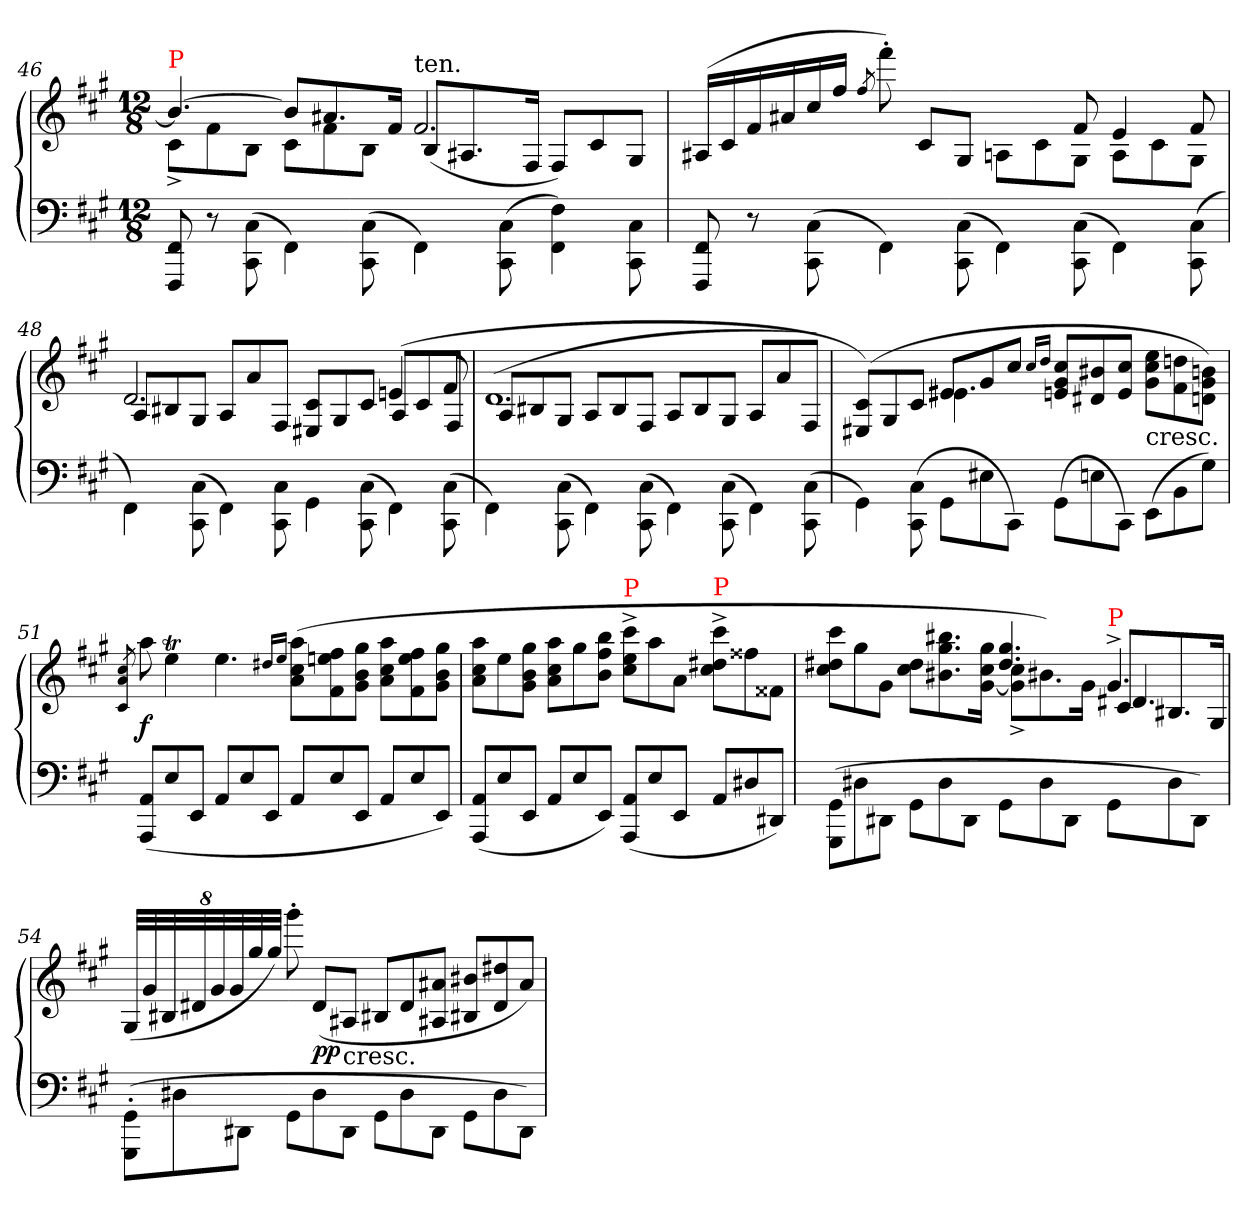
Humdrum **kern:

**kern	**kern	**dynam
*part1	*part1	*part1
*staff2	*staff1	*staff1/2
*clefF4	*clefG2	*
*k[f#c#g#]	*k[f#c#g#]	*
*M12/8	*M12/8	*
=46	=46	=46
*	*^	*
!	!LO:TX:a:color=red:t=P	!	!
8FF# 8FFF#	4.b_	8c#^>L	.
8r	.	8f#	.
(>8C#\ 8CC#\	.	8BJ	.
4FF#\)	8bL]	8c#L	.
.	8.a#X	8f#	.
(>8C#\ 8CC#\	.	8BJ	.
.	16f#Jk	.	.
!	!LO:TX:a:t=ten.	!	!
4FF#\)	2.f#	(>8B/L	.
.	.	8.A#X/	.
(>8C#\ 8CC#\	.	.	.
.	.	16F#/Jk	.
4F#\ 4FF#\)	.	8F#/L)	.
.	.	8c#/	.
8C#\ 8CC#\	.	8G#/J	.
=47	=47	=47	=47
8FF# 8FFF#	(<16A#XLL	4ryy	.
.	16c#	.	.
8r	16f#	.	.
.	16a#X	.	.
(>8C#\ 8CC#\	16cc#	8ryy	.
.	16ff#JJ	.	.
.	8qff#/	.	.
4FF#\)	8fff#')	8ryy	.
.	4ryy	8c#L	.
(>8C#\ 8CC#\	.	8G#J	.
4FF#\)	4ryy	8AnL	.
.	.	8c#	.
(8C#\ 8CC#\	8f#	8G#J	.
4FF#\)	4e	8AL	.
.	.	8c#	.
(>8C#\ 8CC#\	8f#	8G#J	.
=48	=48	=48	=48
4FF#\)	2.d	8A/L	.
.	.	8B#X	.
(8C#\ 8CC#\	.	8G#/J	.
4FF#\)	.	8A/L	.
.	.	8a	.
8C#\ 8CC#\	.	8F#/J	.
4GG#\	4.ryy	8c#/ 8E#X/L	.
.	.	8G#/	.
(>8C#\ 8CC#\	.	8c#/J	.
4FF#\)	(>4en	8A/L	.
.	.	8c#/	.
(>8C#\ 8CC#\	8f#	8F#/J	.
=49	=49	=49	=49
4FF#\)	(<1.d	8A/L	.
.	.	8B#X/	.
(>8C#\ 8CC#\	.	8G#/J	.
4FF#\)	.	8A/L	.
.	.	8B#/	.
(>8C#\ 8CC#\	.	8F#/J	.
4FF#\)	.	8A/L	.
.	.	8B#/	.
(>8C#\ 8CC#\	.	8G#/J	.
4FF#\)	.	8A/L	.
.	.	8a	.
(8C#\ 8CC#\	.	8F#/J)	.
=50	=50	=50	=50
4GG#\)	(>8c# 8E#XL)	4.ryy	.
.	8G#/	.	.
(>8C#\ 8CC#\	8c#J	.	.
8GG#\L	8e#XL	4.e#X	.
8E#X	8g#	.	.
8CC#J)	8cc#J	.	.
.	16qqcc#/LL	.	.
.	16qqdd/JJ	.	.
(>8GG#\L	8cc# 8g# 8enL	2.ryy	.
8En	8b#X 8d#X	.	.
8CC#J)	8cc# 8eJ	.	.
!	!LO:TX:c:t=cresc.	!	!
(>8EE\L	8ee\ 8cc#\ 8g#\L	.	.
8BB	8ddn 8f#	.	.
8G#J)	8bn 8g# 8dnJ)	.	.
*	*v	*v	*
=51	=51	=51
.	8qcc#/ 8qa/ 8qc#/	.
(>8AA 8AAAL	8aa	f
8E	4eeT	.
8EEJ	.	.
8AAL	4.ee	.
8E	.	.
8EEJ	.	.
.	16qqdd#XTTT/LL	.
.	16qqee/JJ	.
8AAL	(>8aa 8cc# 8aL	.
8E	8ff# 8ee 8f#	.
8EEJ	8gg# 8b 8g#J	.
8AAL	8aa 8cc# 8aL	.
8E	8ff# 8ee 8f#	.
8EEJ)	8gg# 8b 8g#J	.
=52	=52	=52
(>8AA 8AAAL	8aa 8cc# 8aL	.
8E	8ee	.
8EEJ	8gg# 8b 8g#J	.
8AAL	8aa 8cc# 8aL	.
8E	8gg#	.
8EEJ)	8bb 8ff# 8bJ	.
!	!LO:TX:a:color=red:t=P	!
(>8AA 8AAAL	8ccc#^< 8ee^< 8cc#^<L	.
8E	8aa	.
8EEJ	8aJ	.
!	!LO:TX:a:color=red:t=P	!
8AAL	8ccc#^< 8dd#X^< 8cc#^<L	.
8D#X	8ff##X	.
8DD#XJ)	8f##XJ	.
=53	=53	=53
*	*^	*
*	*	*^	*
(>8GG#\ 8GGG#\L	2.ryy	8ccc# 8dd#X 8cc#L	4.ryy	.
8D#X	.	8gg#	.	.
8DD#XJ	.	8g#J	.	.
8GG#\L	.	8dd# 8cc#L	4.ryy	.
8D#	.	8.bb#X 8.gg# 8.b#X	.	.
8DD#J	.	.	.	.
.	.	16gg# 16cc# [16g#Jk	.	.
8GG#\L	4.gg# 4.dd#	8cc#^< 8g#]^<L	4.ryy	.
8D#	.	8.b#X)	.	.
8DD#J	.	.	.	.
.	.	16g#Jk	.	.
!	!LO:TX:a:color=red:t=P	!	!	!
8GG#\L	4.g#^>	8c#/L	4.d#X	.
8D#	.	8.B#X	.	.
8DD#J)	.	.	.	.
.	.	16G#/Jk	.	.
*	*v	*v	*v	*
=54	=54	=54
*	*Xbrackettup	*
*	*^	*
!	!LO:TX:a:color=red:t=P	!	!
*	*v	*v	*
(>8GG#'\ 8GGG#'\L	(<64%3G#/LLL	.
.	64%3g#	.
.	64%3B#X/	.
8D#X\	.	.
.	64%3d#X	.
.	64%3g#	.
.	64%3g#	.
8DD#XJ	.	.
.	64%3gg#	.
.	64%3gg#JJJ)	.
8GG#\L	8ggg#'	.
8D#	(>8d#L	p p
!	!LO:TX:c:t=cresc.	!
8DD#J	8A#XJ	.
8GG#\L	8B#XL	.
8D#	8d#	.
8DD#J	8a#X 8A#XJ	.
8GG#\L	8b#X 8B#XL	.
8D#	8dd#X 8d#	.
8DD#J)	8a#J)	.
=	=	=
*-	*-	*-
